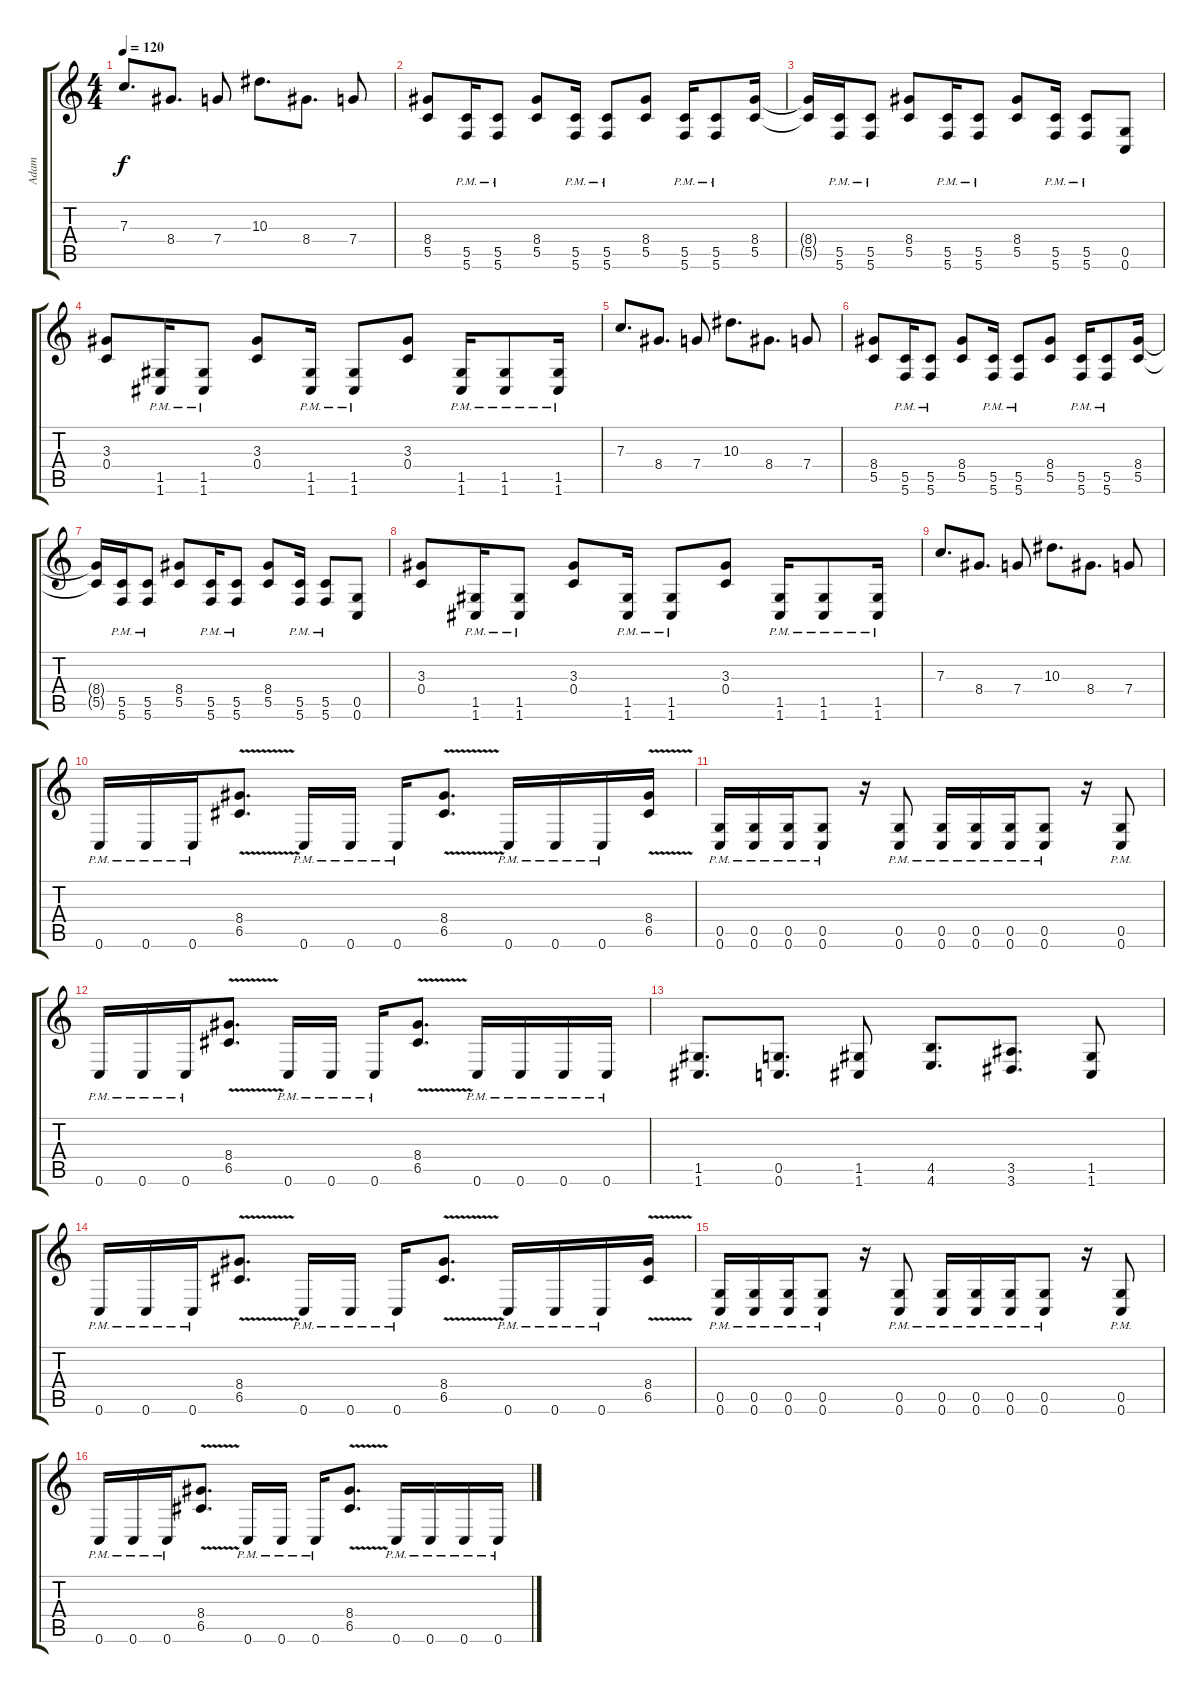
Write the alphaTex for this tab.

\track ("Adam" "Adam") {instrument distortionguitar}
\staff {score tabs}
\tuning (D4 A3 F3 C3 G2 C2) {hide}
\ts (4 4)
\tempo 120
\clef g2
\ks c
7.3.8{d dy f} 8.4.8{d} 7.4.8 10.3.8{d} 8.4.8{d} 7.4.8 |
(8.4 5.5).8 (5.5{pm} 5.6{pm}).16 (5.5{pm} 5.6{pm}).8 (8.4 5.5).8 (5.5{pm} 5.6{pm}).16 (5.5{pm} 5.6{pm}).8 (8.4 5.5).8 (5.5{pm} 5.6{pm}).16 (5.5{pm} 5.6{pm}).8 (8.4 5.5).16 |
(8.4{t} 5.5{t}).16 (5.5{pm} 5.6{pm}).16 (5.5{pm} 5.6{pm}).8 (8.4 5.5).8 (5.5{pm} 5.6{pm}).16 (5.5{pm} 5.6{pm}).8 (8.4 5.5).8 (5.5{pm} 5.6{pm}).16 (5.5{pm} 5.6{pm}).8 (0.5 0.6).8 |
(3.3 0.4).8 (1.5{pm} 1.6{pm}).16 (1.5{pm} 1.6{pm}).8 (3.3 0.4).8 (1.5{pm} 1.6{pm}).16 (1.5{pm} 1.6{pm}).8 (3.3 0.4).8 (1.5{pm} 1.6{pm}).16 (1.5{pm} 1.6{pm}).8 (1.5{pm} 1.6{pm}).16 |
7.3.8{d} 8.4.8{d} 7.4.8 10.3.8{d} 8.4.8{d} 7.4.8 |
(8.4 5.5).8 (5.5{pm} 5.6{pm}).16 (5.5{pm} 5.6{pm}).8 (8.4 5.5).8 (5.5{pm} 5.6{pm}).16 (5.5{pm} 5.6{pm}).8 (8.4 5.5).8 (5.5{pm} 5.6{pm}).16 (5.5{pm} 5.6{pm}).8 (8.4 5.5).16 |
(8.4{t} 5.5{t}).16 (5.5{pm} 5.6{pm}).16 (5.5{pm} 5.6{pm}).8 (8.4 5.5).8 (5.5{pm} 5.6{pm}).16 (5.5{pm} 5.6{pm}).8 (8.4 5.5).8 (5.5{pm} 5.6{pm}).16 (5.5{pm} 5.6{pm}).8 (0.5 0.6).8 |
(3.3 0.4).8 (1.5{pm} 1.6{pm}).16 (1.5{pm} 1.6{pm}).8 (3.3 0.4).8 (1.5{pm} 1.6{pm}).16 (1.5{pm} 1.6{pm}).8 (3.3 0.4).8 (1.5{pm} 1.6{pm}).16 (1.5{pm} 1.6{pm}).8 (1.5{pm} 1.6{pm}).16 |
7.3.8{d} 8.4.8{d} 7.4.8 10.3.8{d} 8.4.8{d} 7.4.8 |
0.6{pm}.16 0.6{pm}.16 0.6{pm}.16 (8.4{v} 6.5{v}).8{d} 0.6{pm}.16 0.6{pm}.16 0.6{pm}.16 (8.4{v} 6.5{v}).8{d} 0.6{pm}.16 0.6{pm}.16 0.6{pm}.16 (8.4 6.5{v}).16 |
(0.5{pm} 0.6{pm}).16 (0.5{pm} 0.6{pm}).16 (0.5{pm} 0.6{pm}).16 (0.5{pm} 0.6{pm}).8 r.16 (0.5{pm} 0.6{pm}).8 (0.5{pm} 0.6{pm}).16 (0.5{pm} 0.6{pm}).16 (0.5{pm} 0.6{pm}).16 (0.5{pm} 0.6{pm}).8 r.16 (0.5{pm} 0.6{pm}).8 |
0.6{pm}.16 0.6{pm}.16 0.6{pm}.16 (8.4{v} 6.5{v}).8{d} 0.6{pm}.16 0.6{pm}.16 0.6{pm}.16 (8.4{v} 6.5{v}).8{d} 0.6{pm}.16 0.6{pm}.16 0.6{pm}.16 0.6{pm}.16 |
(1.5 1.6).8{d} (0.5 0.6).8{d} (1.5 1.6).8 (4.5 4.6).8{d} (3.5 3.6).8{d} (1.5 1.6).8 |
0.6{pm}.16 0.6{pm}.16 0.6{pm}.16 (8.4{v} 6.5{v}).8{d} 0.6{pm}.16 0.6{pm}.16 0.6{pm}.16 (8.4{v} 6.5{v}).8{d} 0.6{pm}.16 0.6{pm}.16 0.6{pm}.16 (8.4{v} 6.5).16 |
(0.5{pm} 0.6{pm}).16 (0.5{pm} 0.6{pm}).16 (0.5{pm} 0.6{pm}).16 (0.5{pm} 0.6{pm}).8 r.16 (0.5{pm} 0.6{pm}).8 (0.5{pm} 0.6{pm}).16 (0.5{pm} 0.6{pm}).16 (0.5{pm} 0.6{pm}).16 (0.5{pm} 0.6{pm}).8 r.16 (0.5{pm} 0.6{pm}).8 |
0.6{pm}.16 0.6{pm}.16 0.6{pm}.16 (8.4{v} 6.5{v}).8{d} 0.6{pm}.16 0.6{pm}.16 0.6{pm}.16 (8.4{v} 6.5{v}).8{d} 0.6{pm}.16 0.6{pm}.16 0.6{pm}.16 0.6{pm}.16
